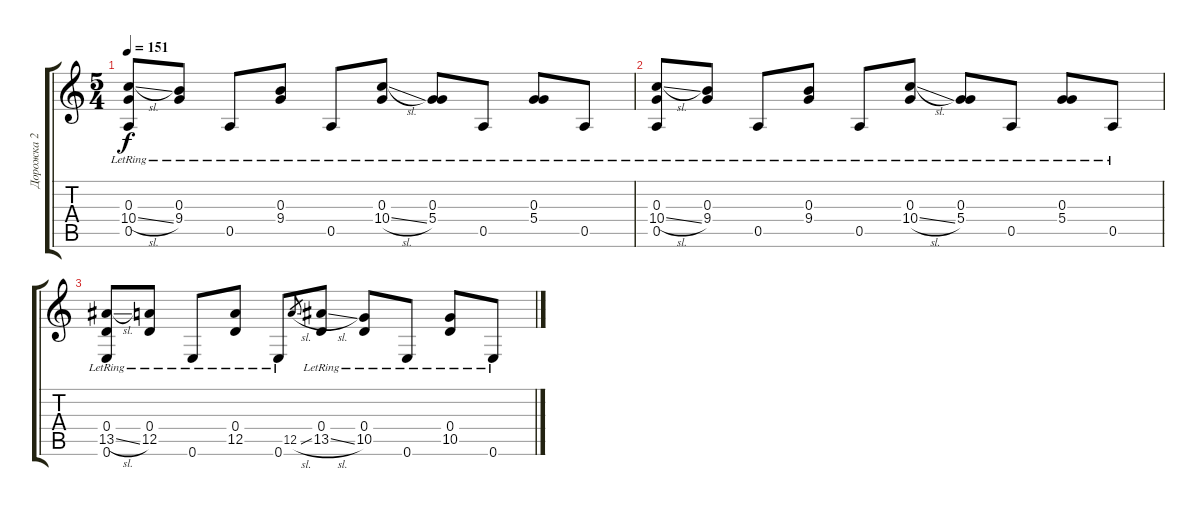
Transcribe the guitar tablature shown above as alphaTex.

\track ("Дорожка 2" "Дорожка 2") {instrument electricguitarmuted}
\staff {score tabs}
\tuning (E4 B3 G3 D3 A2 E2) {hide}
\ts (5 4)
\tempo 151
\clef g2
\ks c
(0.3{lr} 10.4{sl lr} 0.5{lr}).8{dy f} (0.3{lr} 9.4{lr}).8 0.5{lr}.8 (0.3{lr} 9.4{lr}).8 0.5{lr}.8 (0.3{lr} 10.4{sl lr}).8 (0.3{lr} 5.4{lr}).8 0.5{lr}.8 (0.3{lr} 5.4{lr}).8 0.5{lr}.8 |
(0.3{lr} 10.4{sl lr} 0.5{lr}).8 (0.3{lr} 9.4{lr}).8 0.5{lr}.8 (0.3{lr} 9.4{lr}).8 0.5{lr}.8 (0.3{lr} 10.4{sl lr}).8 (0.3{lr} 5.4{lr}).8 0.5{lr}.8 (0.3{lr} 5.4{lr}).8 0.5{lr}.8 |
(0.4{lr} 13.5{sl lr} 0.6{lr}).8 (0.4{lr} 12.5{lr}).8 0.6{lr}.8 (0.4{lr} 12.5{lr}).8 0.6{lr}.8 12.5{sl}.8{gr} (0.4{lr} 13.5{sl lr}).8 (0.4{lr} 10.5{lr}).8 0.6{lr}.8 (0.4{lr} 10.5{lr}).8 0.6{lr}.8
